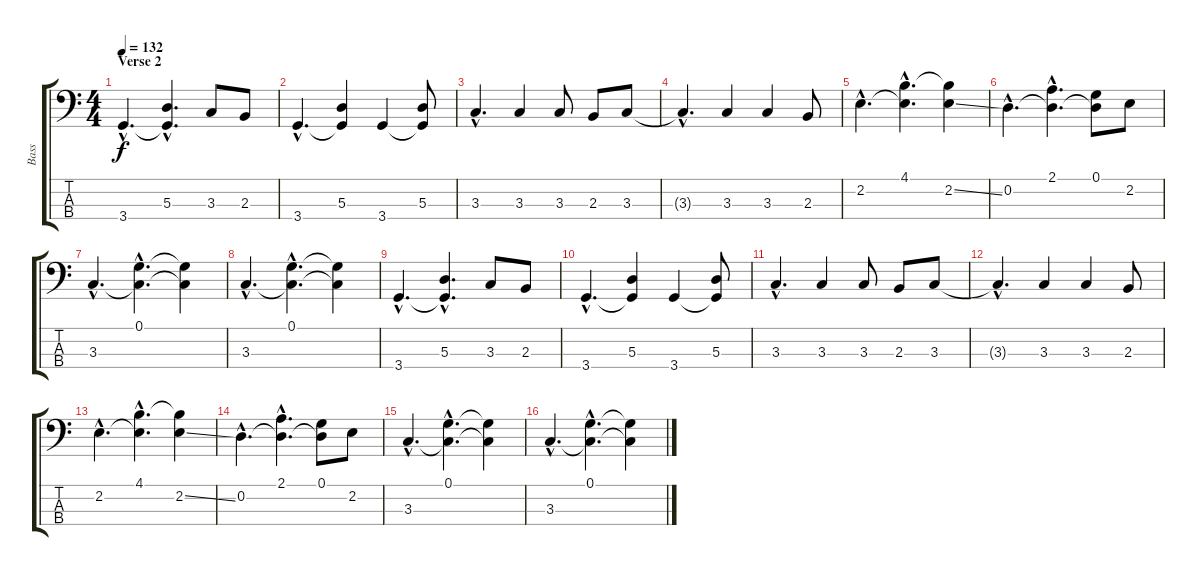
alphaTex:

\track ("Bass" "Bass") {instrument electricbassfinger}
\staff {score tabs}
\tuning (G2 D2 A1 E1) {hide}
\ts (4 4)
\section ("" "Verse 2")
\tempo 132
\clef f4
\ks c
3.4{hac}.4{d dy f} (5.3{hac} 3.4{hac t}).4{d} 3.3.8 2.3.8 |
3.4{hac}.4{d} (5.3 3.4{t}).4 3.4.4 (5.3 3.4{t}).8 |
3.3{hac}.4{d} 3.3.4 3.3.8 2.3.8 3.3.8 |
3.3{hac t}.4{d} 3.3.4 3.3.4 2.3.8 |
2.2{hac}.4{d} (4.1{hac} 2.2{hac t}).4{d} (4.1{t} 2.2{ss}).4 |
0.2{hac}.4{d} (2.1{hac} 0.2{hac t}).4{d} (0.1 0.2{t}).8 2.2.8 |
3.3{hac}.4{d} (0.1{hac} 3.3{hac t}).4{d} (0.1{t} 3.3{t}).4 |
3.3{hac}.4{d} (0.1{hac} 3.3{hac t}).4{d} (0.1{t} 3.3{t}).4 |
3.4{hac}.4{d} (5.3{hac} 3.4{hac t}).4{d} 3.3.8 2.3.8 |
3.4{hac}.4{d} (5.3 3.4{t}).4 3.4.4 (5.3 3.4{t}).8 |
3.3{hac}.4{d} 3.3.4 3.3.8 2.3.8 3.3.8 |
3.3{hac t}.4{d} 3.3.4 3.3.4 2.3.8 |
2.2{hac}.4{d} (4.1{hac} 2.2{hac t}).4{d} (4.1{t} 2.2{ss}).4 |
0.2{hac}.4{d} (2.1{hac} 0.2{hac t}).4{d} (0.1 0.2{t}).8 2.2.8 |
3.3{hac}.4{d} (0.1{hac} 3.3{hac t}).4{d} (0.1{t} 3.3{t}).4 |
3.3{hac}.4{d} (0.1{hac} 3.3{hac t}).4{d} (0.1{t} 3.3{t}).4
